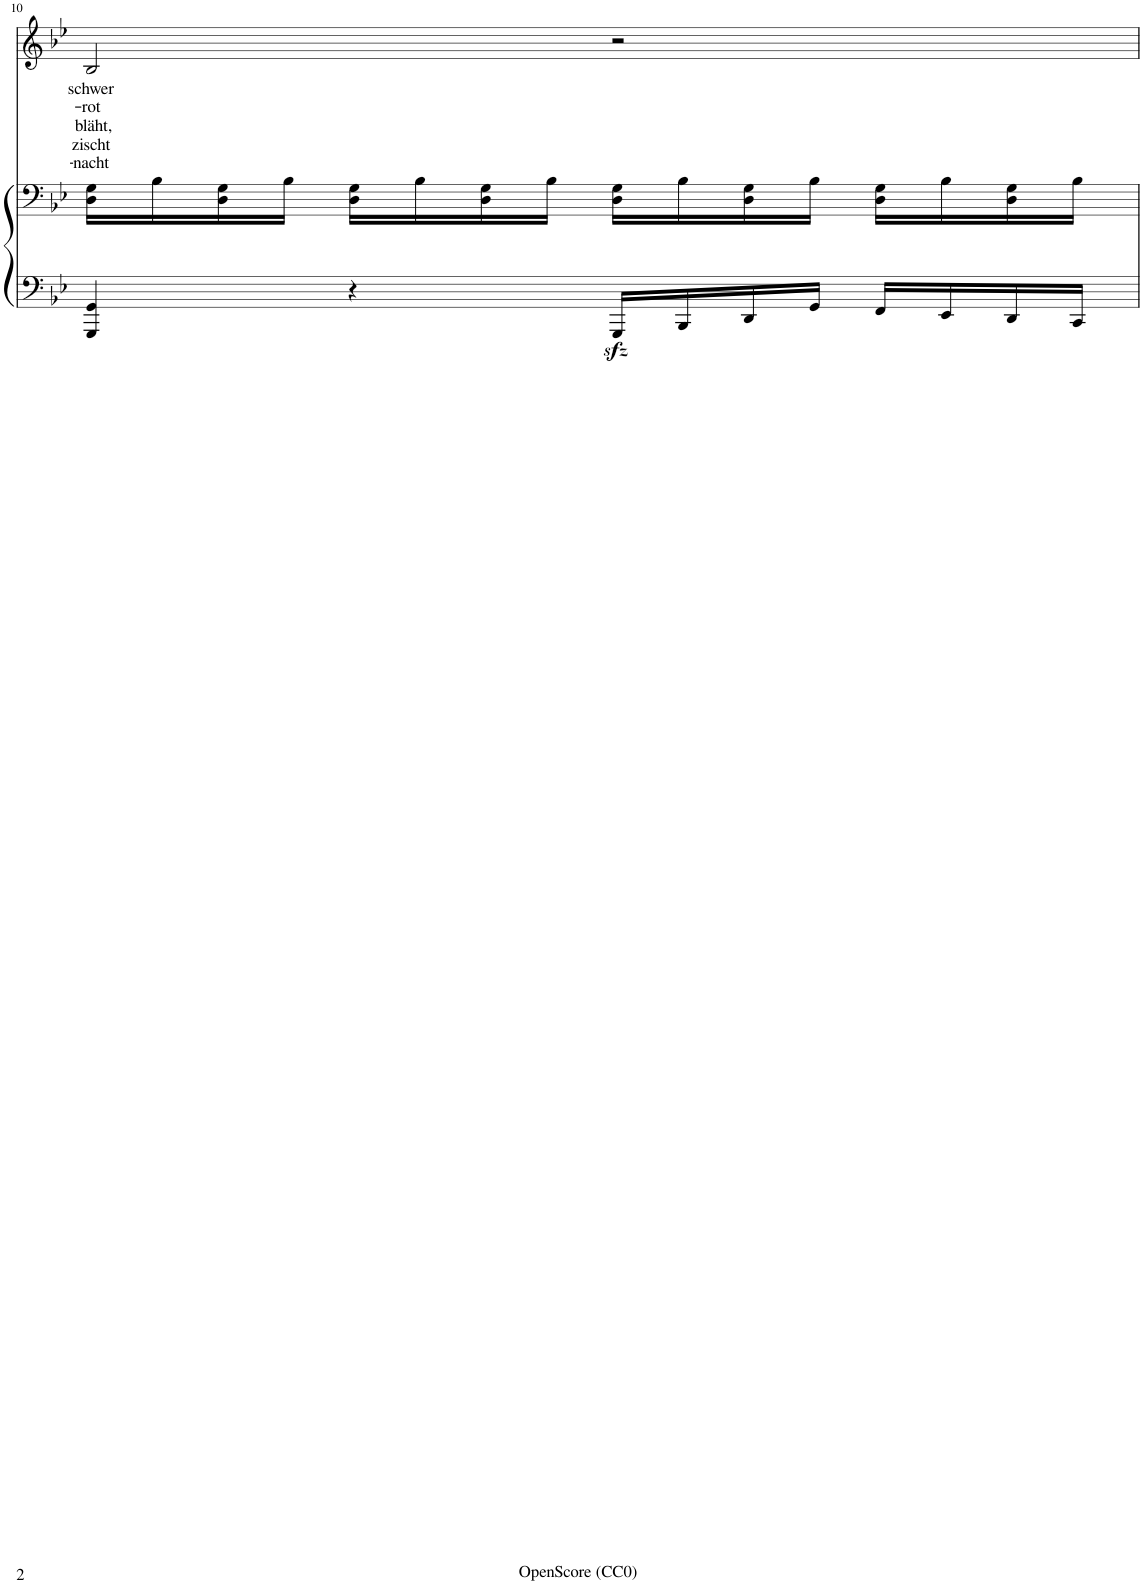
**kern	**kern	**kern	**text	**text	**text	**text	**text
*part2	*part2	*part1	*part1	*part1	*part1	*part1	*part1
*staff3	*staff2	*staff1	*staff1	*staff1	*staff1	*staff1	*staff1
*I"Pianoforte	*	*I"Singstimme Voice	*	*	*	*	*
*I'Pno	*	*	*	*	*	*	*
!!LO:PB:g=z
*clefF4	*clefF4	*clefG2	*	*	*	*	*
*k[b-e-]	*k[b-e-]	*k[b-e-]	*	*	*	*	*
*M4/4	*M4/4	*M4/4	*	*	*	*	*
*met(c)	*met(c)	*met(c)	*	*	*	*	*
=10	=10	=10	=10	=10	=10	=10	=10
!	!	!	!LO:LY:b	!LO:LY:b	!LO:LY:b	!LO:LY:b	!LO:LY:b
4GGG/ 4GG/	16D\ 16G\LL	2B-/	schwer	-rot	bläht,	zischt	-nacht
.	16B-\	.	.	.	.	.	.
.	16D\ 16G\	.	.	.	.	.	.
.	16B-\JJ	.	.	.	.	.	.
4r	16D\ 16G\LL	.	.	.	.	.	.
.	16B-\	.	.	.	.	.	.
.	16D\ 16G\	.	.	.	.	.	.
.	16B-\JJ	.	.	.	.	.	.
16GGGzz</LL	16D\ 16G\LL	2r	.	.	.	.	.
16BBB-/	16B-\	.	.	.	.	.	.
16DD/	16D\ 16G\	.	.	.	.	.	.
16GG/JJ	16B-\JJ	.	.	.	.	.	.
16FF/LL	16D\ 16G\LL	.	.	.	.	.	.
16EE-/	16B-\	.	.	.	.	.	.
16DD/	16D\ 16G\	.	.	.	.	.	.
16CC/JJ	16B-\JJ	.	.	.	.	.	.
=	=	=	=	=	=	=	=
*-	*-	*-	*-	*-	*-	*-	*-
